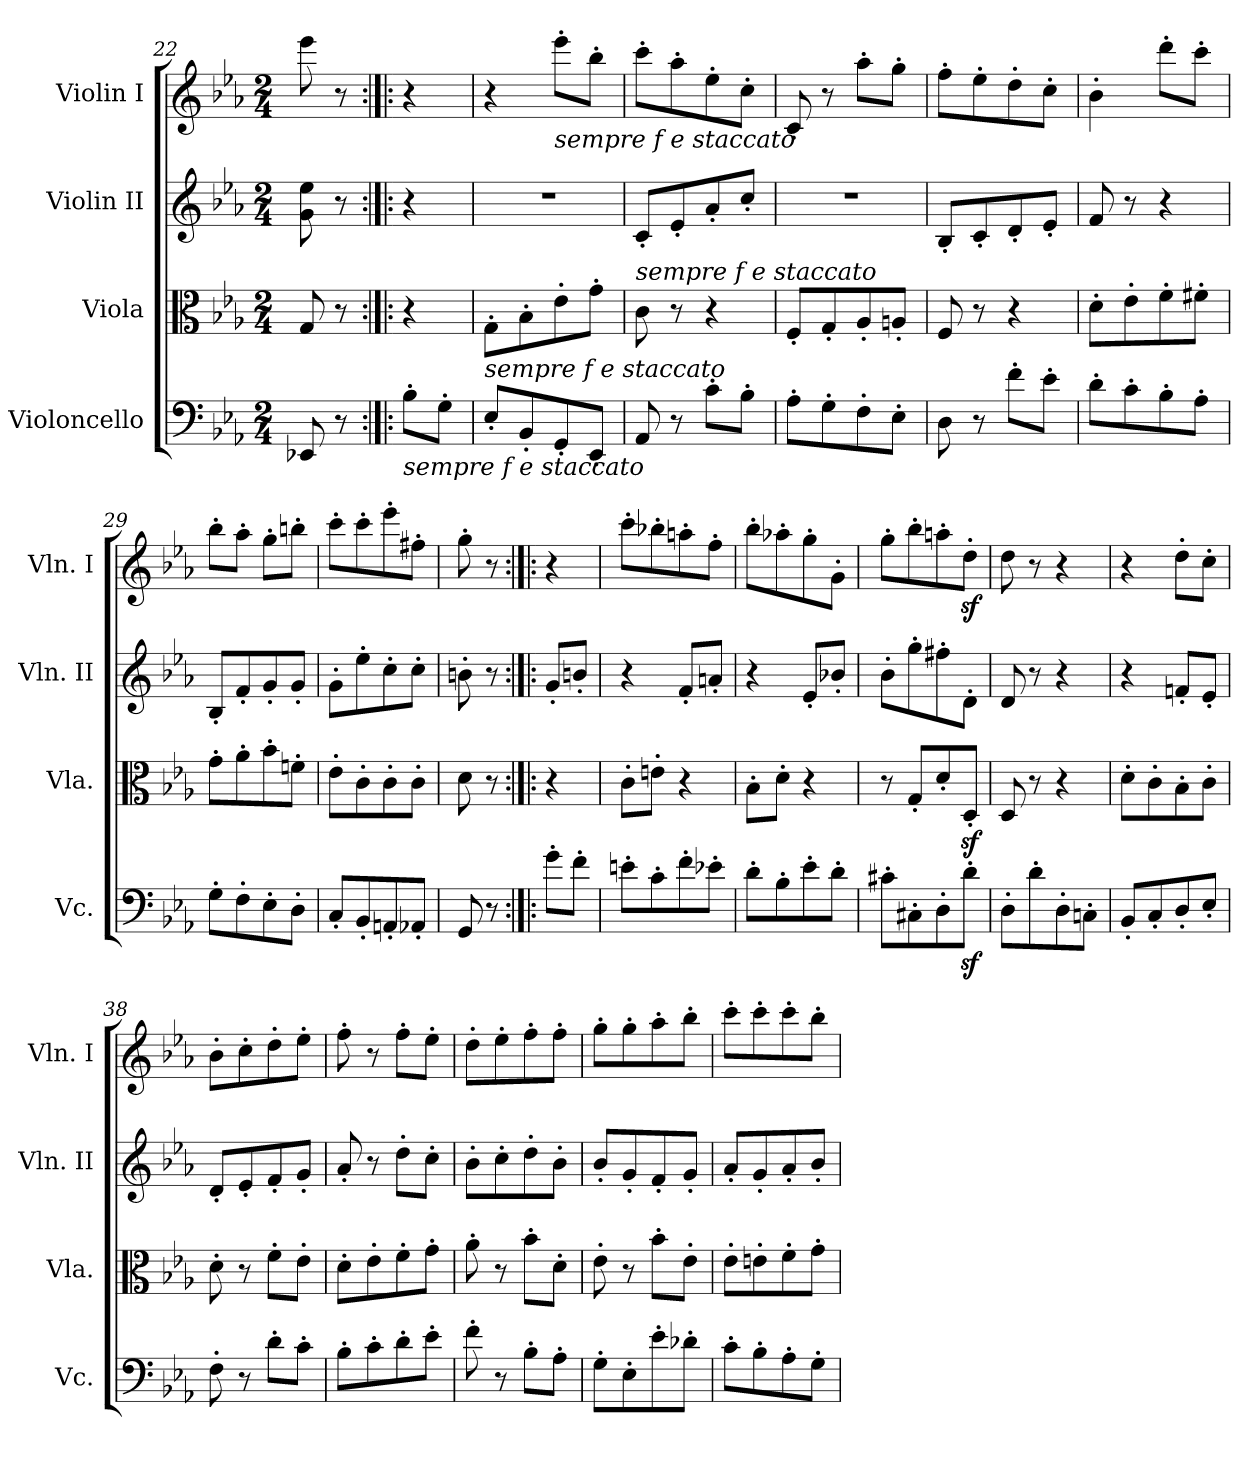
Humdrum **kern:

**kern	**kern	**kern	**kern
*part4	*part3	*part2	*part1
*staff4	*staff3	*staff2	*staff1
*I"Violoncello	*I"Viola	*I"Violin II	*I"Violin I
*I'Vc.	*I'Vla.	*I'Vln. II	*I'Vln. I
*clefF4	*clefC3	*clefG2	*clefG2
*k[b-e-a-]	*k[b-e-a-]	*k[b-e-a-]	*k[b-e-a-]
*M2/4	*M2/4	*M2/4	*M2/4
=22	=22	=22	=22
8EE-X/	8G/	8g\ 8ee-\	8eee-\
8r	8r	8r	8r
=23:|!|:	=23:|!|:	=23:|!|:	=23:|!|:
!LO:TX:b:i:t=sempre f e staccato	!	!	!
8B-'\L	4r	4r	4r
8G'\J	.	.	.
=24	=24	=24	=24
!	!LO:TX:b:i:t=sempre f e staccato	!	!
8E-'/L	8G'\L	2r	4r
8BB-'/	8B-'\	.	.
!	!	!	!LO:TX:b:i:t=sempre f e staccato
8GG'/	8e-'\	.	8eee-'\L
8EE-'/J	8g'\J	.	8bb-'\J
=25	=25	=25	=25
!	!LO:TX:a:i:t=sempre f e staccato	!	!
8AA-/	8c\	8c'/L	8ccc'\L
8r	8r	8e-'/	8aa-'\
8c'\L	4r	8a-'/	8ee-'\
8B-'\J	.	8cc'/J	8cc'\J
=26	=26	=26	=26
8A-'\L	8F'/L	2r	8c'/
8G'\	8G'/	.	8r
8F'\	8A-'/	.	8aa-'\L
8E-'\J	8An'/J	.	8gg'\J
=27	=27	=27	=27
8D\	8F/	8B-'/L	8ff'\L
8r	8r	8c'/	8ee-'\
8f'\L	4r	8d'/	8dd'\
8e-'\J	.	8e-'/J	8cc'\J
=28	=28	=28	=28
8d'\L	8d'\L	8f/	4b-'\
8c'\	8e-'\	8r	.
8B-'\	8f'\	4r	8ddd'\L
8A-'\J	8f#X'\J	.	8ccc'\J
!!LO:PB:g=z
=29	=29	=29	=29
8G'\L	8g'\L	8B-'/L	8bb-'\L
8F'\	8a-'\	8f'/	8aa-'\J
8E-'\	8b-'\	8g'/	8gg'\L
8D'\J	8fn'\J	8g'/J	8bbn'\J
=30	=30	=30	=30
8C'/L	8e-'\L	8g'\L	8ccc'\L
8BB-'/	8c'\	8ee-'\	8ccc'\
8AAn'/	8c'\	8cc'\	8eee-'\
8AA-X'/J	8c'\J	8cc'\J	8ff#X'\J
=31	=31	=31	=31
8GG/	8d\	8bn'\	8gg'\
8r	8r	8r	8r
=32:|!|:	=32:|!|:	=32:|!|:	=32:|!|:
8g'\L	4r	8g'/L	4r
8f'\J	.	8bn'/J	.
=33	=33	=33	=33
8en'\L	8c'\L	4r	8ccc'\L
8c'\	8en'\J	.	8bb-X'\
8f'\	4r	8f'/L	8aan'\
8e-X'\J	.	8an'/J	8ff'\J
=34	=34	=34	=34
8d'\L	8B-'\L	4r	8bb-'\L
8B-'\	8d'\J	.	8aa-X'\
8e-'\	4r	8e-'/L	8gg'\
8d'\J	.	8b-X'/J	8g'\J
=35	=35	=35	=35
8c#X'\L	8r	8b-'\L	8gg'\L
8C#X'\	8G'/L	8gg'\	8bb-'\
8D'\	8d'/	8ff#X'\	8aan'\
8dz<'\J	8Dz<'/J	8d'\J	8ddz<'\J
=36	=36	=36	=36
8D'\L	8D/	8d/	8dd\
8d'\	8r	8r	8r
8D'\	4r	4r	4r
8Cn'\J	.	.	.
=37	=37	=37	=37
8BB-'/L	8d'\L	4r	4r
8C'/	8c'\	.	.
8D'/	8B-'\	8fn'/L	8dd'\L
8E-'/J	8c'\J	8e-'/J	8cc'\J
!!LO:PB:g=z
=38	=38	=38	=38
8F'\	8d'\	8d'/L	8b-'\L
8r	8r	8e-'/	8cc'\
8d'\L	8f'\L	8f'/	8dd'\
8c'\J	8e-'\J	8g'/J	8ee-'\J
=39	=39	=39	=39
8B-'\L	8d'\L	8a-'/	8ff'\
8c'\	8e-'\	8r	8r
8d'\	8f'\	8dd'\L	8ff'\L
8e-'\J	8g'\J	8cc'\J	8ee-'\J
=40	=40	=40	=40
8f'\	8a-'\	8b-'\L	8dd'\L
8r	8r	8cc'\	8ee-'\
8B-'\L	8b-'\L	8dd'\	8ff'\
8A-'\J	8d'\J	8b-'\J	8ff'\J
=41	=41	=41	=41
8G'\L	8e-'\	8b-'/L	8gg'\L
8E-'\	8r	8g'/	8gg'\
8e-'\	8b-'\L	8f'/	8aa-'\
8d-X'\J	8e-'\J	8g'/J	8bb-'\J
=42	=42	=42	=42
8c'\L	8e-'\L	8a-'/L	8ccc'\L
8B-'\	8en'\	8g'/	8ccc'\
8A-'\	8f'\	8a-'/	8ccc'\
8G'\J	8g'\J	8b-'/J	8bb-'\J
=	=	=	=
*-	*-	*-	*-
